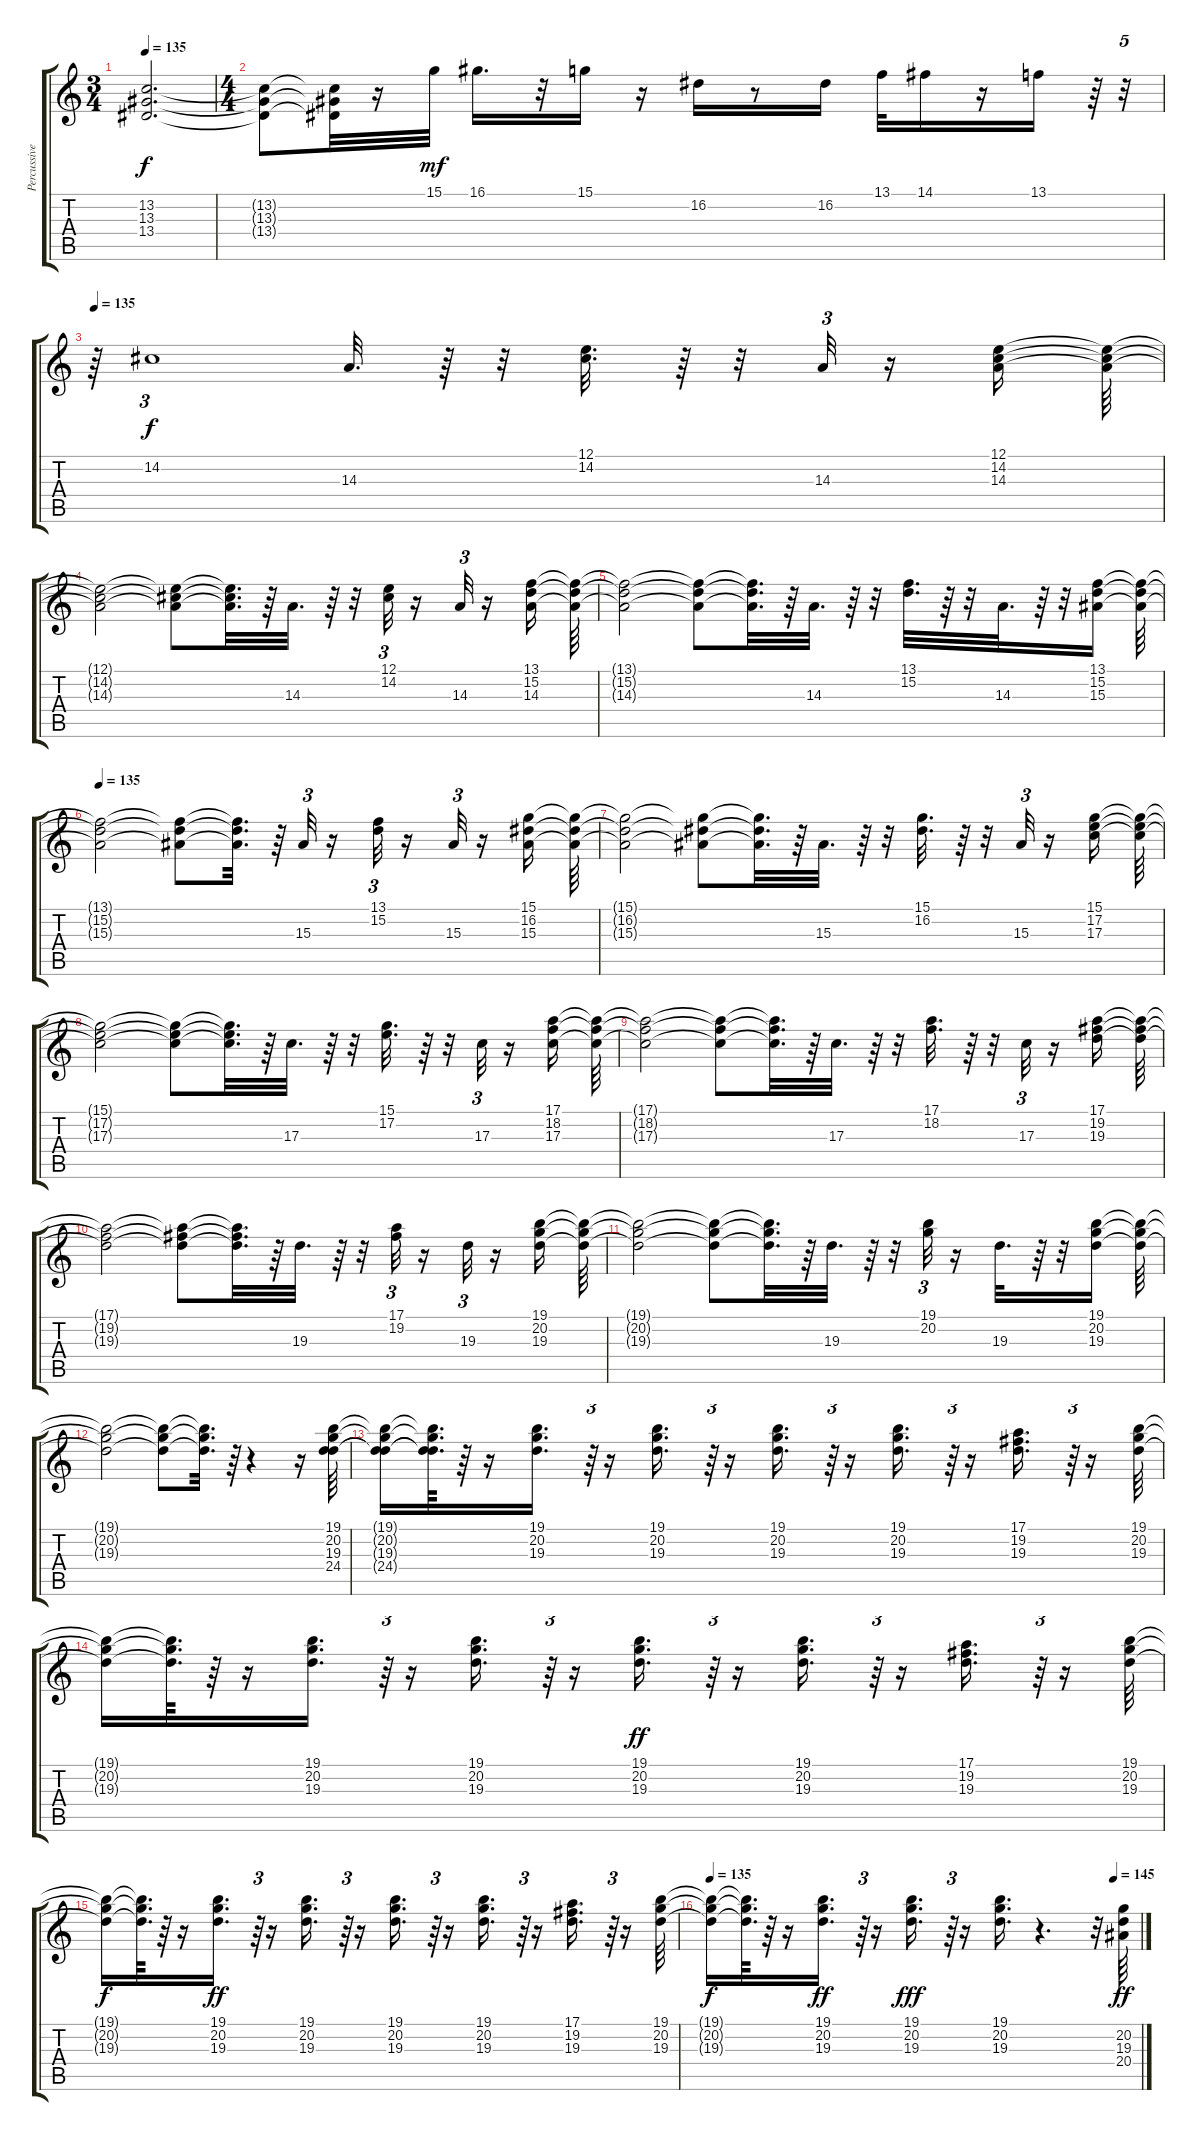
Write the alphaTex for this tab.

\track ("Percussive Organ" "Percussive") {instrument percussiveorgan}
\staff {score tabs}
\tuning (E4 B3 G3 D3 A2 E2) {hide}
\ts (3 4)
\tempo 135
\clef g2
\ks c
(13.2{t} 13.3{t} 13.4{t}).2{d dy f} |
\ts (4 4)
(13.2{t} 13.3{t} 13.4{t}).8 (13.2{t} 13.3{t} 13.4{t}).32 r.16 15.1.32{dy mf} 16.1.16{d} r.32 15.1.16 r.16 16.2.16 r.8 16.2.16 13.1.32 14.1.16 r.16 13.1.16 r.64 r.32{tu (5 4)} |
\tempo 135
r.64 14.2.1{tu (3 2) dy f} 14.3.32{d} r.64 r.32 (12.1 14.2).32{d} r.64 r.32 14.3.32{tu (3 2)} r.16 (12.1 14.2 14.3).16 (12.1{t} 14.2{t} 14.3{t}).64 |
(12.1{t} 14.2{t} 14.3{t}).2 (12.1{t} 14.2{t} 14.3{t}).8 (12.1{t} 14.2{t} 14.3{t}).32{d} r.64 14.3.32{d} r.64 r.32 (12.1 14.2).32{tu (3 2)} r.16 14.3.32{tu (3 2)} r.16 (13.1 15.2 14.3).16 (13.1{t} 15.2{t} 14.3{t}).64 |
(13.1{t} 15.2{t} 14.3{t}).2 (13.1{t} 15.2{t} 14.3{t}).8 (13.1{t} 15.2{t} 14.3{t}).32{d} r.64 14.3.32{d} r.64 r.32 (13.1 15.2).32{d} r.64 r.32 14.3.32{d} r.64 r.32 (13.1 15.2 15.3).16 (13.1{t} 15.2{t} 15.3{t}).64 |
\tempo 135
(13.1{t} 15.2{t} 15.3{t}).2 (13.1{t} 15.2{t} 15.3{t}).8 (13.1{t} 15.2{t} 15.3{t}).32{d} r.64 15.3.32{tu (3 2)} r.16 (13.1 15.2).32{tu (3 2)} r.16 15.3.32{tu (3 2)} r.16 (15.1 16.2 15.3).16 (15.1{t} 16.2{t} 15.3{t}).64 |
(15.1{t} 16.2{t} 15.3{t}).2 (15.1{t} 16.2{t} 15.3{t}).8 (15.1{t} 16.2{t} 15.3{t}).32{d} r.64 15.3.32{d} r.64 r.32 (15.1 16.2).32{d} r.64 r.32 15.3.32{tu (3 2)} r.16 (15.1 17.2 17.3).16 (15.1{t} 17.2{t} 17.3{t}).64 |
(15.1{t} 17.2{t} 17.3{t}).2 (15.1{t} 17.2{t} 17.3{t}).8 (15.1{t} 17.2{t} 17.3{t}).32{d} r.64 17.3.32{d} r.64 r.32 (15.1 17.2).32{d} r.64 r.32 17.3.32{tu (3 2)} r.16 (17.1 18.2 17.3).16 (17.1{t} 18.2{t} 17.3{t}).64 |
(17.1{t} 18.2{t} 17.3{t}).2 (17.1{t} 18.2{t} 17.3{t}).8 (17.1{t} 18.2{t} 17.3{t}).32{d} r.64 17.3.32{d} r.64 r.32 (17.1 18.2).32{d} r.64 r.32 17.3.32{tu (3 2)} r.16 (17.1 19.2 19.3).16 (17.1{t} 19.2{t} 19.3{t}).64 |
(17.1{t} 19.2{t} 19.3{t}).2 (17.1{t} 19.2{t} 19.3{t}).8 (17.1{t} 19.2{t} 19.3{t}).32{d} r.64 19.3.32{d} r.64 r.32 (17.1 19.2).32{tu (3 2)} r.16 19.3.32{tu (3 2)} r.16 (19.1 20.2 19.3).16 (19.1{t} 20.2{t} 19.3{t}).64 |
(19.1{t} 20.2{t} 19.3{t}).2 (19.1{t} 20.2{t} 19.3{t}).8 (19.1{t} 20.2{t} 19.3{t}).32{d} r.64 19.3.32{d} r.64 r.32 (19.1 20.2).32{tu (3 2)} r.16 19.3.32{d} r.64 r.32 (19.1 20.2 19.3).16 (19.1{t} 20.2{t} 19.3{t}).64 |
(19.1{t} 20.2{t} 19.3{t}).2 (19.1{t} 20.2{t} 19.3{t}).8 (19.1{t} 20.2{t} 19.3{t}).32{d} r.64 r.4 r.16 (19.1 20.2 19.3 24.4).64 |
(19.1{t} 20.2{t} 19.3{t} 24.4{t}).16 (19.1{t} 20.2{t} 19.3{t} 24.4{t}).64{d} r.64 r.16 (19.1 20.2 19.3).16{d} r.64{tu (3 2)} r.16 (19.1 20.2 19.3).16{d} r.64{tu (3 2)} r.16 (19.1 20.2 19.3).16{d} r.64{tu (3 2)} r.16 (19.1 20.2 19.3).16{d} r.64{tu (3 2)} r.16 (17.1 19.2 19.3).16{d} r.64{tu (3 2)} r.16 (19.1 20.2 19.3).64 |
(19.1{t} 20.2{t} 19.3{t}).16 (19.1{t} 20.2{t} 19.3{t}).64{d} r.64 r.16 (19.1 20.2 19.3).16{d} r.64{tu (3 2)} r.16 (19.1 20.2 19.3).16{d} r.64{tu (3 2)} r.16 (19.1 20.2 19.3).16{d dy ff} r.64{tu (3 2)} r.16 (19.1 20.2 19.3).16{d} r.64{tu (3 2)} r.16 (17.1 19.2 19.3).16{d} r.64{tu (3 2)} r.16 (19.1 20.2 19.3).64 |
(19.1{t} 20.2{t} 19.3{t}).16{dy f} (19.1{t} 20.2{t} 19.3{t}).64{d} r.64 r.16 (19.1 20.2 19.3).16{d dy ff} r.64{tu (3 2)} r.16 (19.1 20.2 19.3).16{d} r.64{tu (3 2)} r.16 (19.1 20.2 19.3).16{d} r.64{tu (3 2)} r.16 (19.1 20.2 19.3).16{d} r.64{tu (3 2)} r.16 (17.1 19.2 19.3).16{d} r.64{tu (3 2)} r.16 (19.1 20.2 19.3).64 |
\tempo 135
\tempo (145 0.9375)
(19.1{t} 20.2{t} 19.3{t}).16{dy f} (19.1{t} 20.2{t} 19.3{t}).64{d} r.64 r.16 (19.1 20.2 19.3).16{d dy ff} r.64{tu (3 2)} r.16 (19.1 20.2 19.3).16{d dy fff} r.64{tu (3 2)} r.16 (19.1 20.2 19.3).16{d} r.4{d} r.32 (20.2 19.3 20.4).64{dy ff}
